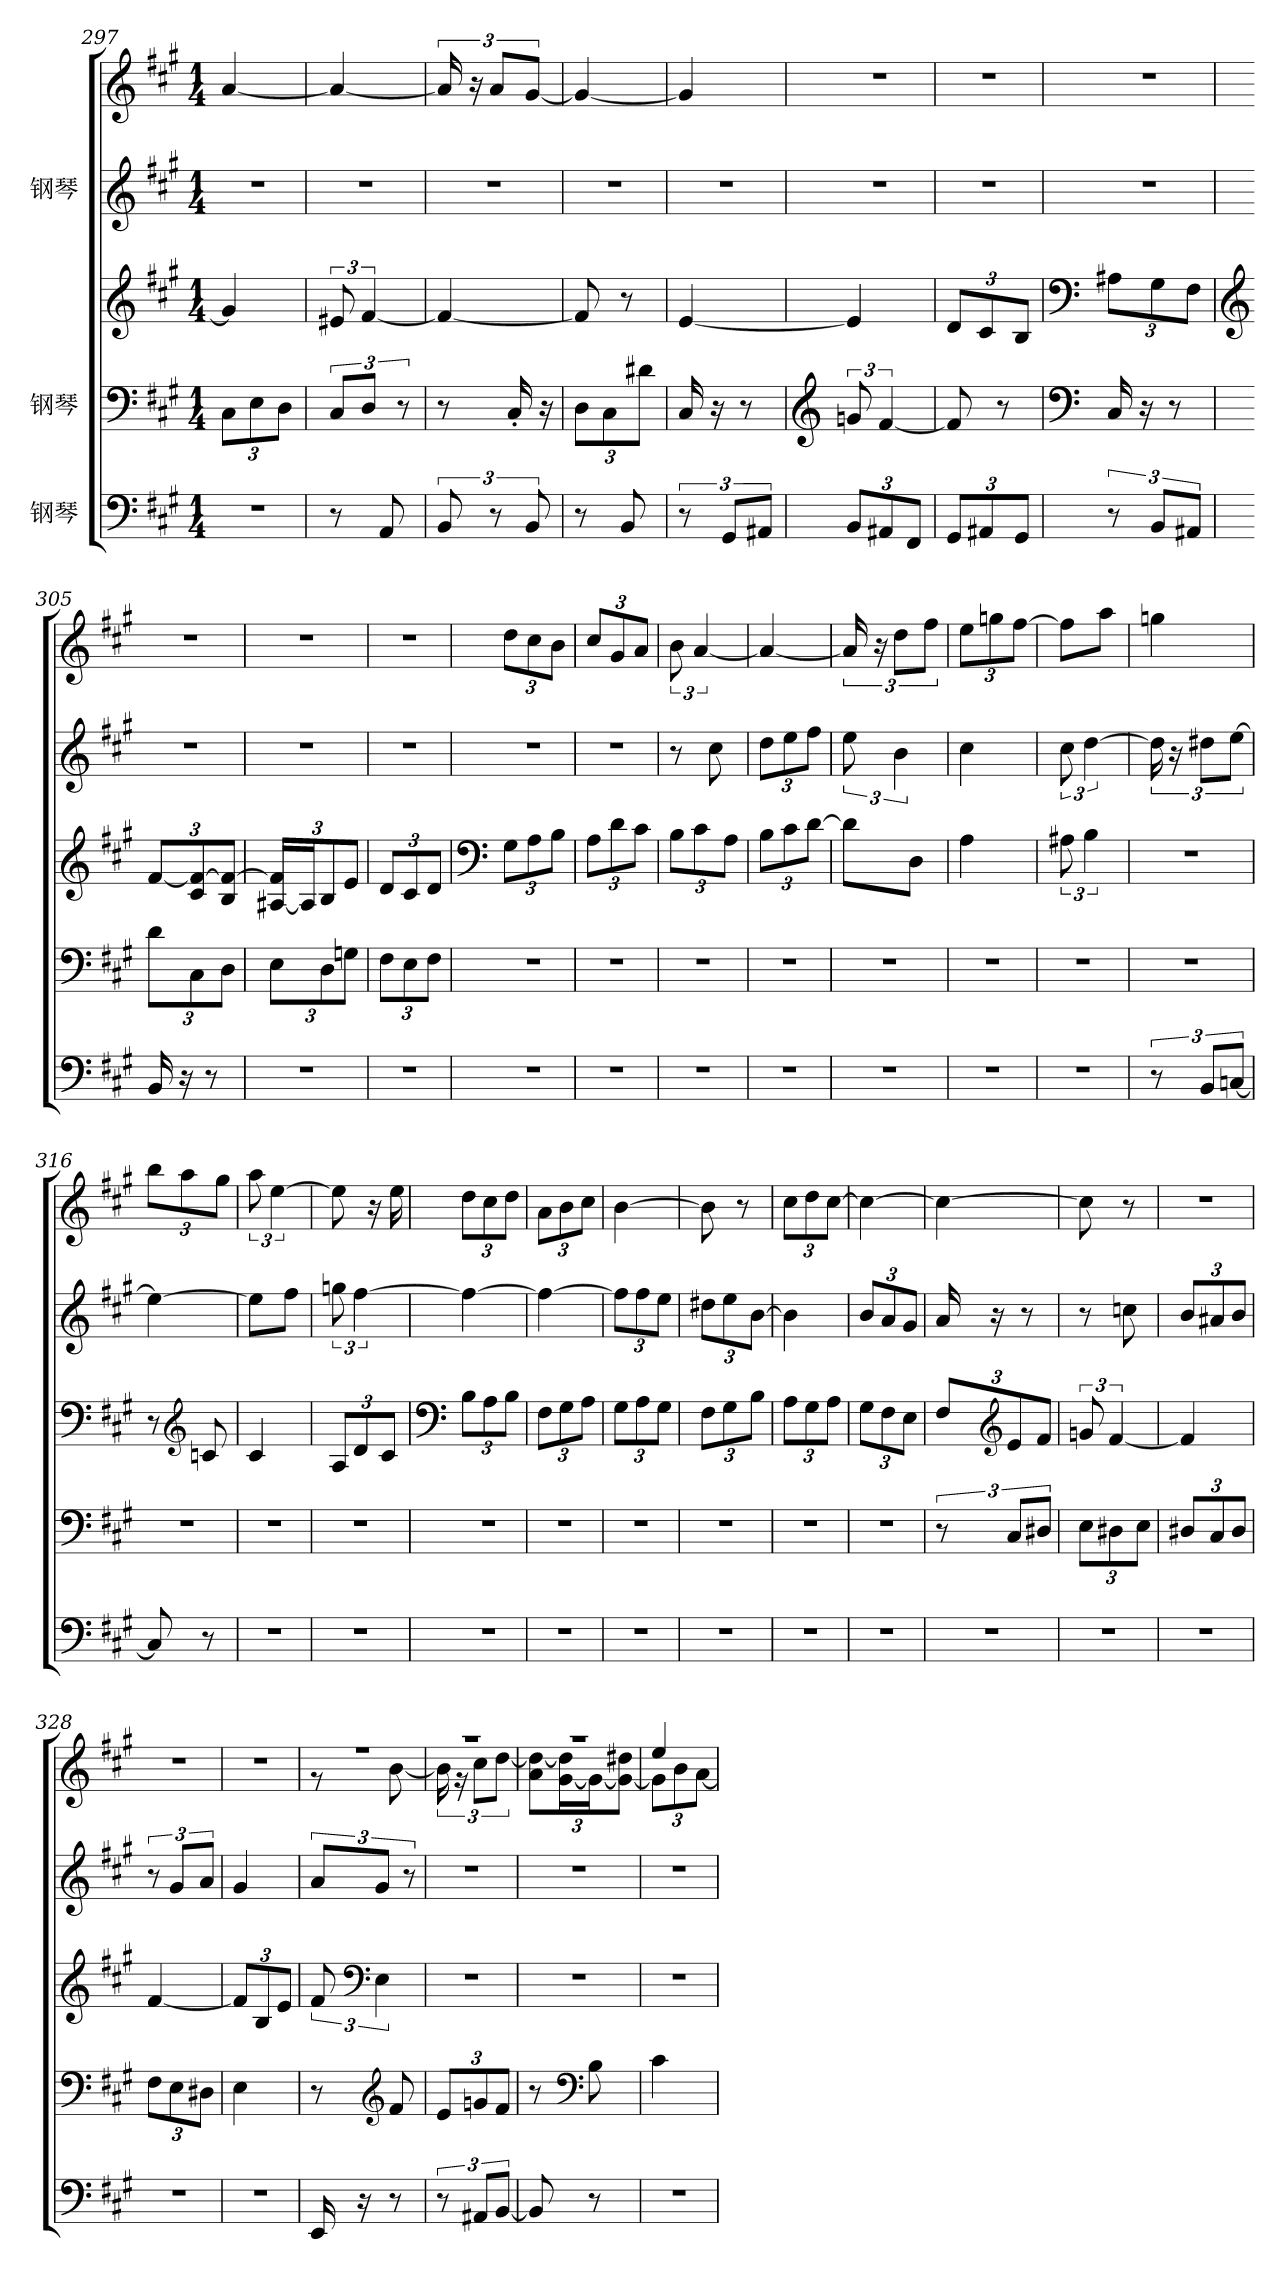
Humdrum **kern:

**kern	**kern	**kern	**kern	**kern
*part3	*part2	*part2	*part1	*part1
*staff5	*staff4	*staff3	*staff2	*staff1
*I"钢琴	*I"钢琴	*	*I"钢琴	*
*clefF4	*clefF4	*clefG2	*clefG2	*clefG2
*k[f#c#g#]	*k[f#c#g#]	*k[f#c#g#]	*k[f#c#g#]	*k[f#c#g#]
*M1/4	*M1/4	*M1/4	*M1/4	*M1/4
*	*Xbrackettup	*	*	*
=297	=297	=297	=297	=297
4r	12C#\L	4g/]	4r	[4a/
.	12E\	.	.	.
.	12D\J	.	.	.
=298	=298	=298	=298	=298
*	*brackettup	*	*	*
8r	12C#/L	12e#X/	4r	4a/_
.	12D/J	[6f#/	.	.
8AA/	.	.	.	.
.	12r	.	.	.
=299	=299	=299	=299	=299
12BB/	8r	4f#/_	4r	24a/]
.	.	.	.	24r
12r	.	.	.	12a/L
.	16C#'/	.	.	.
12BB/	.	.	.	[12g#/J
.	16r	.	.	.
=300	=300	=300	=300	=300
*	*Xbrackettup	*	*	*
8r	12D\L	8f#/]	4r	4g#/_
.	12C#\	.	.	.
8BB/	.	8r	.	.
.	12d#X\J	.	.	.
!!LO:LB:g=z
=301	=301	=301	=301	=301
12r	16C#/	[4e/	4r	4g#/]
.	16r	.	.	.
12GG#/L	.	.	.	.
.	8r	.	.	.
12AA#X/J	.	.	.	.
=302	=302	=302	=302	=302
*	*clefG2	*	*	*
*Xbrackettup	*brackettup	*	*	*
12BB/L	12gn/	4e/]	4r	4r
12AA#X/	[6f#/	.	.	.
12FF#/J	.	.	.	.
=303	=303	=303	=303	=303
*	*	*Xbrackettup	*	*
12GG#/L	8f#/]	12d/L	4r	4r
12AA#X/	.	12c#/	.	.
.	8r	.	.	.
12GG#/J	.	12B/J	.	.
=304	=304	=304	=304	=304
*	*clefF4	*clefF4	*	*
*brackettup	*	*	*	*
12r	16C#/	12A#X\L	4r	4r
.	16r	.	.	.
12BB/L	.	12G#\	.	.
.	8r	.	.	.
12AA#X/J	.	12F#\J	.	.
=305	=305	=305	=305	=305
*	*	*clefG2	*	*
*	*Xbrackettup	*	*	*
16BB/	12d\L	[12f#/L	4r	4r
16r	.	.	.	.
.	12C#\	12c#/ 12f#/_	.	.
8r	.	.	.	.
.	12D\J	12B/ 12f#/_J	.	.
=306	=306	=306	=306	=306
4r	12E\L	[24A#X/ 24f#/]LL	4r	4r
.	.	24A#/J]	.	.
.	12D\	12B/	.	.
.	12Gn\J	12e/J	.	.
!!LO:PB:g=z
=307	=307	=307	=307	=307
4r	12F#\L	12d/L	4r	4r
.	12E\	12c#/	.	.
.	12F#\J	12d/J	.	.
=308	=308	=308	=308	=308
*	*	*clefF4	*	*
*	*	*	*	*Xbrackettup
4r	4r	12G#\L	4r	12dd\L
.	.	12A\	.	12cc#\
.	.	12B\J	.	12b\J
=309	=309	=309	=309	=309
4r	4r	12A\L	4r	12cc#/L
.	.	12d\	.	12g#/
.	.	12c#\J	.	12a/J
=310	=310	=310	=310	=310
*	*	*	*	*brackettup
4r	4r	12B\L	8r	12b\
.	.	12c#\	.	[6a/
.	.	.	8cc#\	.
.	.	12A\J	.	.
=311	=311	=311	=311	=311
*	*	*	*Xbrackettup	*
4r	4r	12B\L	12dd\L	4a/_
.	.	12c#\	12ee\	.
.	.	[12d\J	12ff#\J	.
=312	=312	=312	=312	=312
*	*	*	*brackettup	*
4r	4r	8d\L]	12ee\	24a/]
.	.	.	.	24r
.	.	.	6b\	12dd\L
.	.	8D\J	.	.
.	.	.	.	12ff#\J
=313	=313	=313	=313	=313
*	*	*	*	*Xbrackettup
4r	4r	4A\	4cc#\	12ee\L
.	.	.	.	12ggn\
.	.	.	.	[12ff#\J
=314	=314	=314	=314	=314
*	*	*brackettup	*	*
4r	4r	12A#X\	12cc#\	8ff#\L]
.	.	6B\	[6dd\	.
.	.	.	.	8aa\J
!!LO:LB:g=z
=315	=315	=315	=315	=315
12r	4r	4r	24dd\]	4ggn\
.	.	.	24r	.
12BB/L	.	.	12dd#X\L	.
[12Cn/J	.	.	[12ee\J	.
=316	=316	=316	=316	=316
8C/]	4r	8r	4ee\_	12bb\L
.	.	.	.	12aa\
*	*	*clefG2	*	*
8r	.	8cn/	.	.
.	.	.	.	12gg#\J
=317	=317	=317	=317	=317
*	*	*	*	*brackettup
4r	4r	4c#/	8ee\L]	12aa\
.	.	.	.	[6ee\
.	.	.	8ff#\J	.
=318	=318	=318	=318	=318
*	*	*Xbrackettup	*	*
4r	4r	12A/L	12ggn\	8ee\]
.	.	12d/	[6ff#\	.
.	.	.	.	16r
.	.	12c#/J	.	.
.	.	.	.	16ee\
=319	=319	=319	=319	=319
*	*	*clefF4	*	*
*	*	*	*	*Xbrackettup
4r	4r	12B\L	4ff#\_	12dd\L
.	.	12A\	.	12cc#\
.	.	12B\J	.	12dd\J
=320	=320	=320	=320	=320
4r	4r	12F#\L	4ff#\_	12a\L
.	.	12G#\	.	12b\
.	.	12A\J	.	12cc#\J
=321	=321	=321	=321	=321
*	*	*	*Xbrackettup	*
4r	4r	12G#\L	12ff#\L]	[4b\
.	.	12A\	12ff#\	.
.	.	12G#\J	12ee\J	.
=322	=322	=322	=322	=322
4r	4r	12F#\L	12dd#X\L	8b\]
.	.	12G#\	12ee\	.
.	.	.	.	8r
.	.	12B\J	[12b\J	.
!!LO:PB:g=z
=323	=323	=323	=323	=323
4r	4r	12A\L	4b\]	12cc#\L
.	.	12G#\	.	12dd\
.	.	12A\J	.	[12cc#\J
=324	=324	=324	=324	=324
4r	4r	12G#\L	12b/L	4cc#\_
.	.	12F#\	12a/	.
.	.	12E\J	12g#/J	.
=325	=325	=325	=325	=325
*	*brackettup	*	*	*
4r	12r	12F#/L	16a/	4cc#\_
.	.	.	16r	.
*	*	*clefG2	*	*
.	12C#/L	12e/	.	.
.	.	.	8r	.
.	12D#X/J	12f#/J	.	.
=326	=326	=326	=326	=326
*	*Xbrackettup	*brackettup	*	*
4r	12E\L	12gn/	8r	8cc#\]
.	12D#X\	[6f#/	.	.
.	.	.	8ccn\	8r
.	12E\J	.	.	.
=327	=327	=327	=327	=327
4r	12D#X/L	4f#/]	12b/L	4r
.	12C#/	.	12a#X/	.
.	12D#/J	.	12b/J	.
=328	=328	=328	=328	=328
*	*	*	*brackettup	*
4r	12F#\L	[4f#/	12r	4r
.	12E\	.	12g#/L	.
.	12D#X\J	.	12a/J	.
=329	=329	=329	=329	=329
*	*	*Xbrackettup	*	*
4r	4E\	12f#/L]	4g#/	4r
.	.	12B/	.	.
.	.	12e/J	.	.
!!LO:LB:g=z
=330	=330	=330	=330	=330
*	*	*brackettup	*	*
*	*	*	*	*^
16EE/	8r	12f#/	12a/L	4r	8r
16r	.	.	.	.	.
*	*	*clefF4	*	*	*
.	.	6E\	12g#/J	.	.
*	*clefG2	*	*	*	*
8r	8f#/	.	.	.	[8b\
.	.	.	12r	.	.
=331	=331	=331	=331	=331	=331
*	*	*	*	*	*brackettup
12r	12e/L	4r	4r	4r	24b\]
.	.	.	.	.	24r
12AA#X/L	12gn/	.	.	.	12cc#\L
[12BB/J	12f#/J	.	.	.	[12dd\J
=332	=332	=332	=332	=332	=332
*	*	*	*	*	*Xbrackettup
8BB/]	8r	4r	4r	4r	12a\ 12dd\_L
.	.	.	.	.	[24g#\ 24dd\]L
*	*clefF4	*	*	*	*
8r	8B\	.	.	.	24g#\J_
.	.	.	.	.	12g#\_ 12dd#X\J
=333	=333	=333	=333	=333	=333
4r	4c#\	4r	4r	4ee/	12g#\L]
.	.	.	.	.	12b\
.	.	.	.	.	[12a\J
*	*	*	*	*v	*v
=	=	=	=	=
*-	*-	*-	*-	*-
